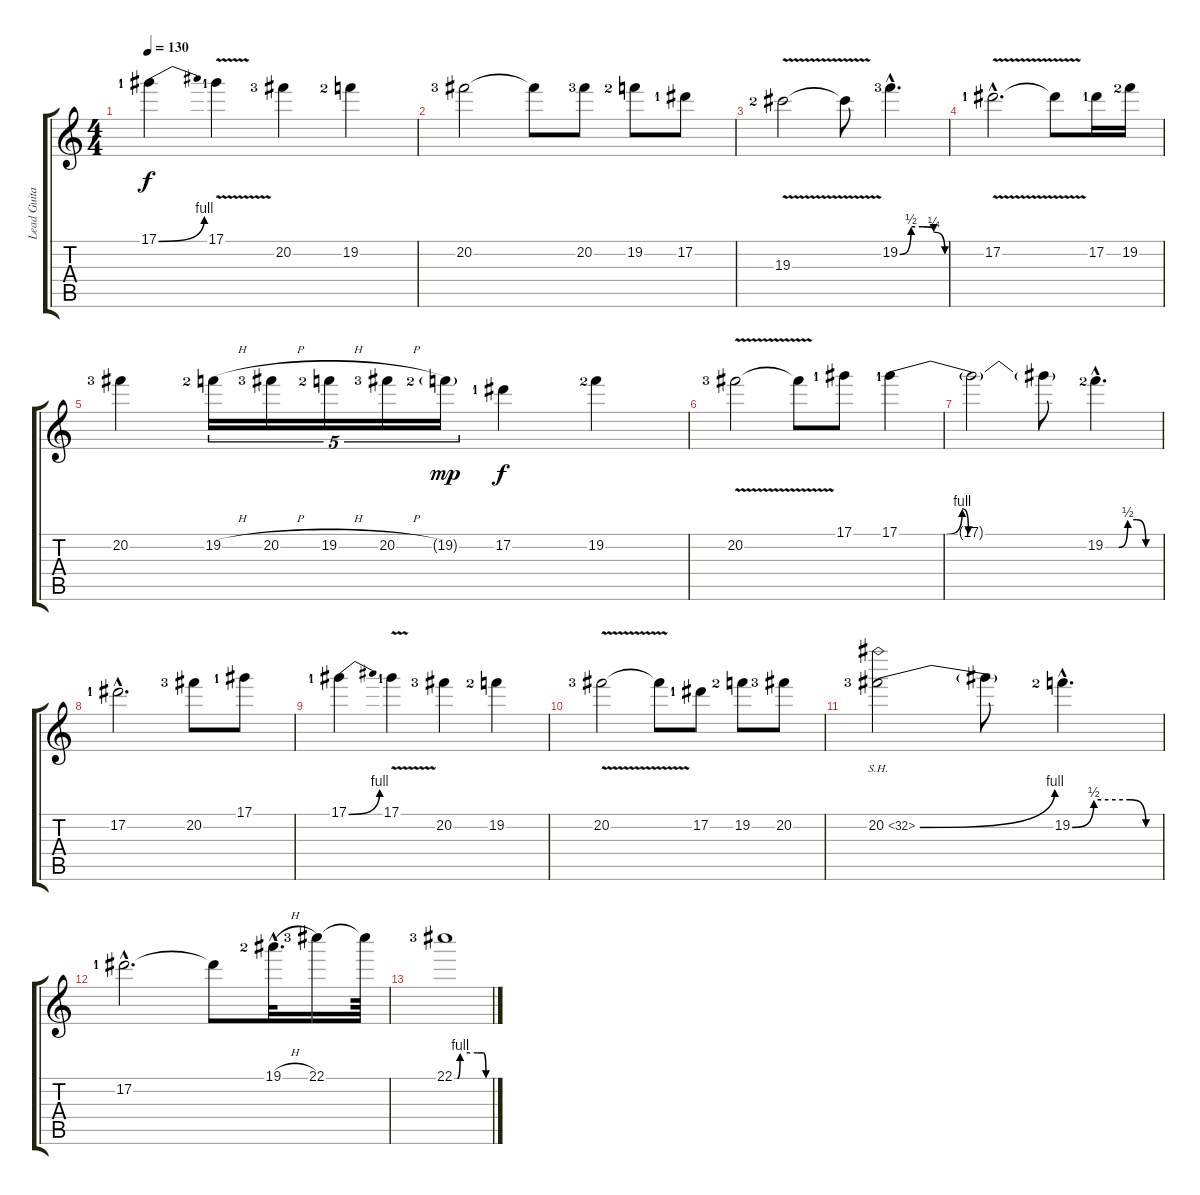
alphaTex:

\track ("Lead Guitar" "Lead Guita") {instrument overdrivenguitar}
\staff {score tabs}
\tuning (Eb4 Bb3 Gb3 Db3 Ab2 Eb2) {hide}
\ts (4 4)
\tempo 130
\clef g2
\ks c
17.1{be (bend 0 0 60 4) lf 2}.4{dy f} 17.1{v lf 2}.4 20.2{lf 4}.4 19.2{lf 3}.4 |
20.2{lf 4}.2{volume 6} 20.2{t}.8 20.2{lf 4}.8 19.2{lf 3}.8 17.2{lf 2}.8 |
19.3{v lf 3}.2 19.3{t}.8 19.2{be (custom 0 0 15 2 30 2 45 1 60 0) hac lf 4}.4{d} |
17.2{v hac lf 2}.2{d} 17.2{t}.8 17.2{lf 2}.16 19.2{lf 3}.16 |
20.2{lf 4}.4 19.2{h lf 3}.16{tu (5 4)} 20.2{h lf 4}.16{tu (5 4)} 19.2{h lf 3}.16{tu (5 4)} 20.2{h lf 4}.16{tu (5 4)} 19.2{g lf 3}.16{tu (5 4) dy mp} 17.2{lf 2}.4{dy f} 19.2{lf 3}.4 |
20.2{v lf 4}.2{volume 4} 20.2{t}.8 17.1{lf 2}.8 17.1{be (custom 0 0 15 0 20 4 22 0 25 0 30 0 45 0 60 0) lf 2}.4 |
17.1{t}.2 17.1{t}.8 19.2{be (custom 0 0 15 0 25 2 35 2 45 0 60 0) hac lf 3}.4{d} |
17.2{hac lf 2}.2{d} 20.2{lf 4}.8 17.1{lf 2}.8 |
17.1{be (bend 0 0 60 4) lf 2}.4 17.1{v lf 2}.4 20.2{lf 4}.4 19.2{lf 3}.4 |
20.2{v lf 4}.2{volume 0} 20.2{t}.8 17.2{lf 2}.8 19.2{lf 3}.8 20.2{lf 4}.8 |
20.2{be (bend 0 0 60 4) sh 12 lf 4}.2 20.2{t}.8 19.2{be (custom 0 0 15 2 40 2 51 0 60 0) hac lf 3}.4{d} |
17.2{hac lf 2}.2{d} 17.2{t}.8 19.1{h hac lf 3}.32{d} 22.1{lf 4}.16 22.1{t}.64 |
22.1{be (custom 0 0 5 0 10 4 40 4 50 4 55 0 60 0) lf 4}.1
